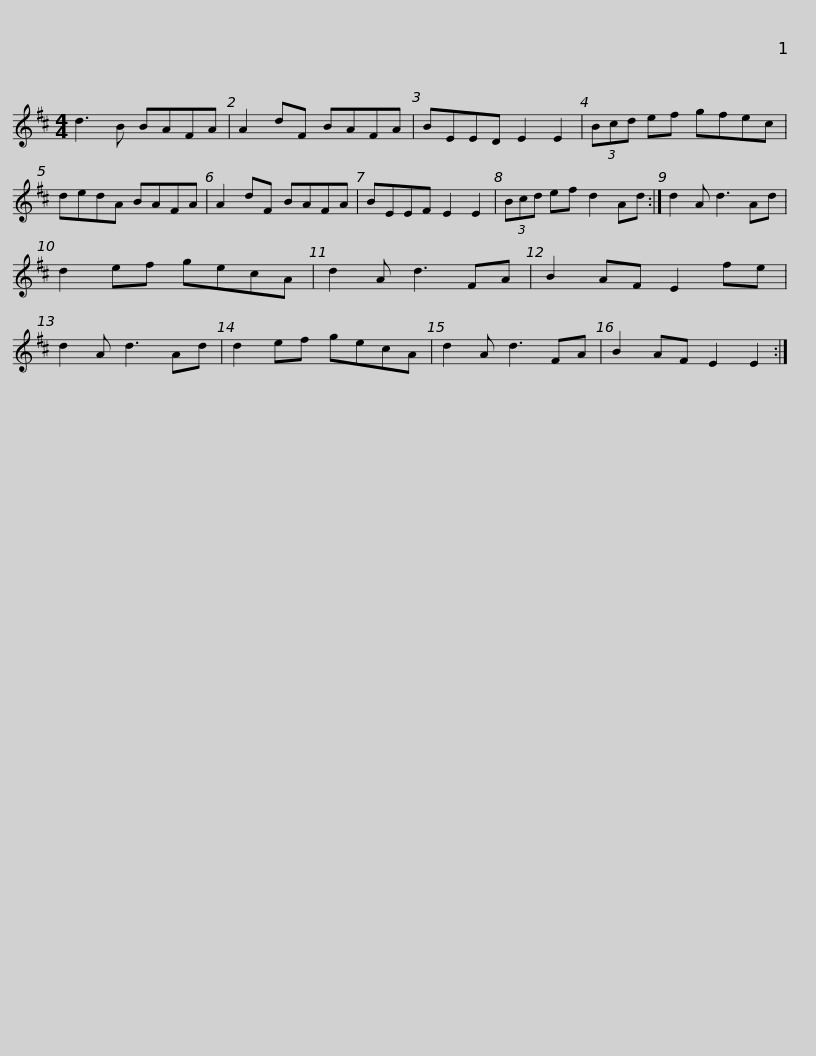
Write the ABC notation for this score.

X:1
L:1/8
M:4/4
I:linebreak $
K:D
V:1 treble
V:1
 d3 B BAFA | A2 dF BAFA | BEED E2 E2 | (3Bcd ef gfec | dedA BAFA | %5
 A2 dF BAFA |$ BEEF E2 E2 | (3Bcd ef d2 Ad :| d2 A d3 Ad | d2 ef gecA | %10
 d2 A d3 FA | B2 AF E2 fe |$ d2 A d3 Ad | d2 ef gecA | d2 A d3 FA | %15
 B2 AF E2 E2 :| %16
